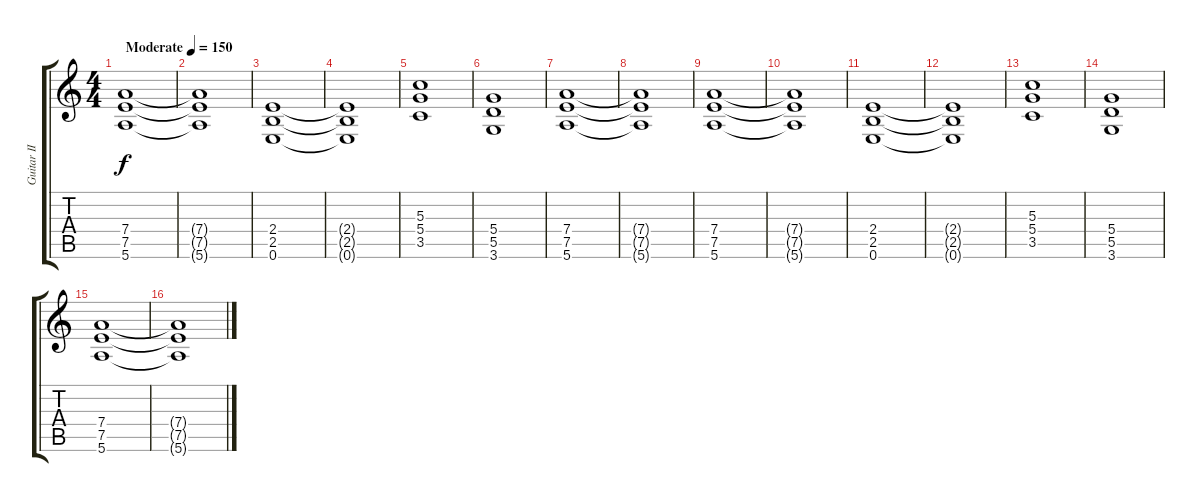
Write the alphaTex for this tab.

\track ("Guitar II" "Guitar II") {instrument overdrivenguitar}
\staff {score tabs}
\tuning (E4 B3 G3 D3 A2 E2) {hide}
\ts (4 4)
\tempo (150 "Moderate")
\clef g2
\ks c
(7.4 7.5 5.6).1{dy f instrument overdrivenguitar} |
(7.4{t} 7.5{t} 5.6{t}).1 |
(2.4 2.5 0.6).1 |
(2.4{t} 2.5{t} 0.6{t}).1 |
(5.3 5.4 3.5).1 |
(5.4 5.5 3.6).1 |
(7.4 7.5 5.6).1 |
(7.4{t} 7.5{t} 5.6{t}).1 |
(7.4 7.5 5.6).1 |
(7.4{t} 7.5{t} 5.6{t}).1 |
(2.4 2.5 0.6).1 |
(2.4{t} 2.5{t} 0.6{t}).1 |
(5.3 5.4 3.5).1 |
(5.4 5.5 3.6).1 |
(7.4 7.5 5.6).1 |
(7.4{t} 7.5{t} 5.6{t}).1
